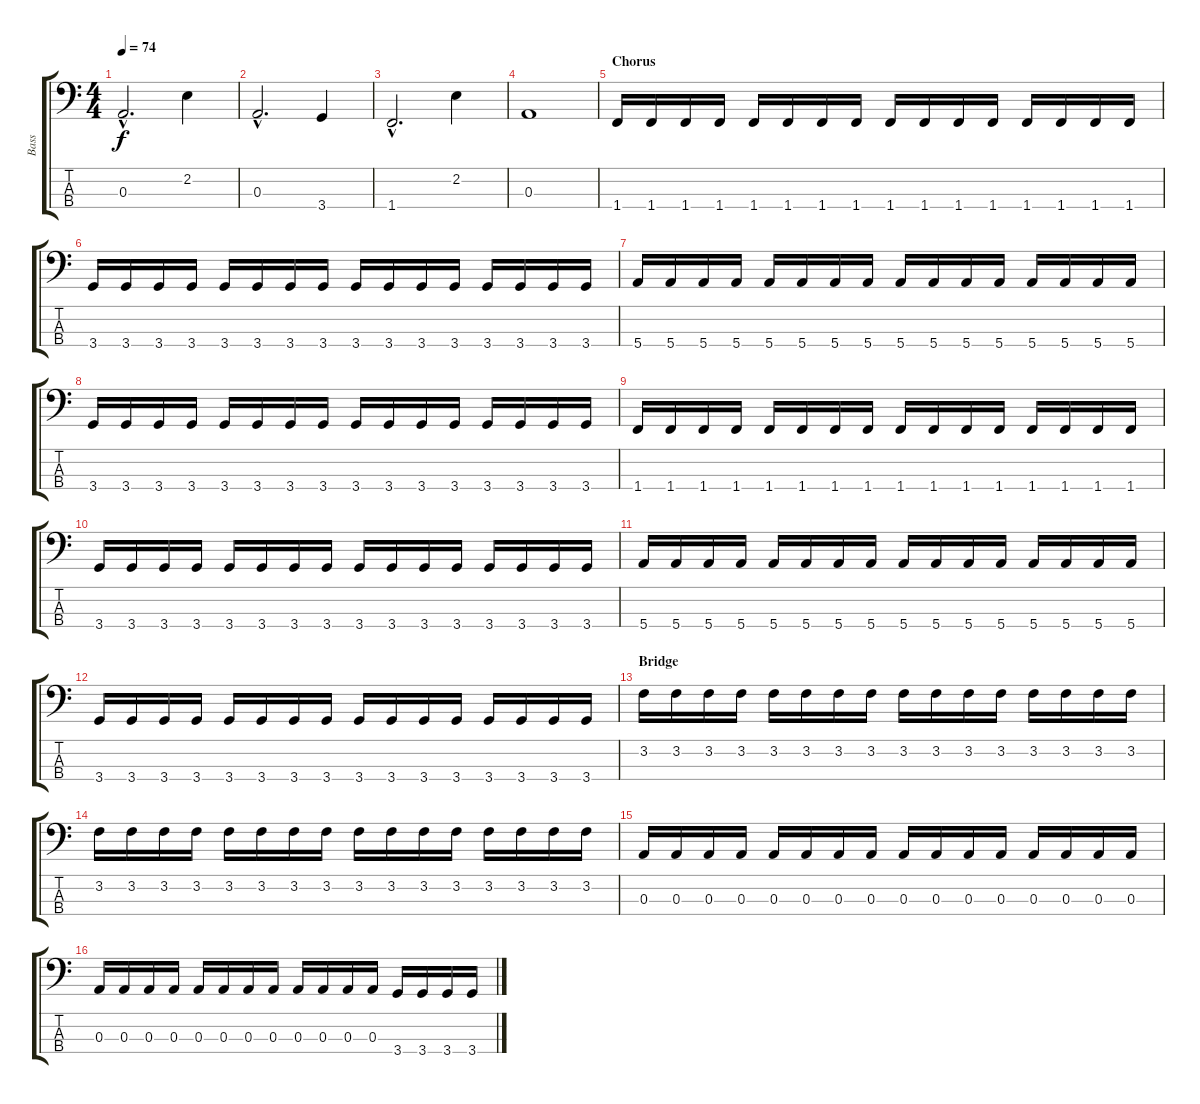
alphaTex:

\track ("Bass" "Bass") {instrument electricbassfinger}
\staff {score tabs}
\tuning (G2 D2 A1 E1) {hide}
\ts (4 4)
\tempo 74
\clef f4
\ks c
0.3{hac}.2{d dy f} 2.2.4 |
0.3{hac}.2{d} 3.4.4 |
1.4{hac}.2{d} 2.2.4 |
0.3.1 |
\section ("" "Chorus")
1.4.16 1.4.16 1.4.16 1.4.16 1.4.16 1.4.16 1.4.16 1.4.16 1.4.16 1.4.16 1.4.16 1.4.16 1.4.16 1.4.16 1.4.16 1.4.16 |
3.4.16 3.4.16 3.4.16 3.4.16 3.4.16 3.4.16 3.4.16 3.4.16 3.4.16 3.4.16 3.4.16 3.4.16 3.4.16 3.4.16 3.4.16 3.4.16 |
5.4.16 5.4.16 5.4.16 5.4.16 5.4.16 5.4.16 5.4.16 5.4.16 5.4.16 5.4.16 5.4.16 5.4.16 5.4.16 5.4.16 5.4.16 5.4.16 |
3.4.16 3.4.16 3.4.16 3.4.16 3.4.16 3.4.16 3.4.16 3.4.16 3.4.16 3.4.16 3.4.16 3.4.16 3.4.16 3.4.16 3.4.16 3.4.16 |
1.4.16 1.4.16 1.4.16 1.4.16 1.4.16 1.4.16 1.4.16 1.4.16 1.4.16 1.4.16 1.4.16 1.4.16 1.4.16 1.4.16 1.4.16 1.4.16 |
3.4.16 3.4.16 3.4.16 3.4.16 3.4.16 3.4.16 3.4.16 3.4.16 3.4.16 3.4.16 3.4.16 3.4.16 3.4.16 3.4.16 3.4.16 3.4.16 |
5.4.16 5.4.16 5.4.16 5.4.16 5.4.16 5.4.16 5.4.16 5.4.16 5.4.16 5.4.16 5.4.16 5.4.16 5.4.16 5.4.16 5.4.16 5.4.16 |
3.4.16 3.4.16 3.4.16 3.4.16 3.4.16 3.4.16 3.4.16 3.4.16 3.4.16 3.4.16 3.4.16 3.4.16 3.4.16 3.4.16 3.4.16 3.4.16 |
\section ("" "Bridge")
3.2.16 3.2.16 3.2.16 3.2.16 3.2.16 3.2.16 3.2.16 3.2.16 3.2.16 3.2.16 3.2.16 3.2.16 3.2.16 3.2.16 3.2.16 3.2.16 |
3.2.16 3.2.16 3.2.16 3.2.16 3.2.16 3.2.16 3.2.16 3.2.16 3.2.16 3.2.16 3.2.16 3.2.16 3.2.16 3.2.16 3.2.16 3.2.16 |
0.3.16 0.3.16 0.3.16 0.3.16 0.3.16 0.3.16 0.3.16 0.3.16 0.3.16 0.3.16 0.3.16 0.3.16 0.3.16 0.3.16 0.3.16 0.3.16 |
0.3.16 0.3.16 0.3.16 0.3.16 0.3.16 0.3.16 0.3.16 0.3.16 0.3.16 0.3.16 0.3.16 0.3.16 3.4.16 3.4.16 3.4.16 3.4.16
